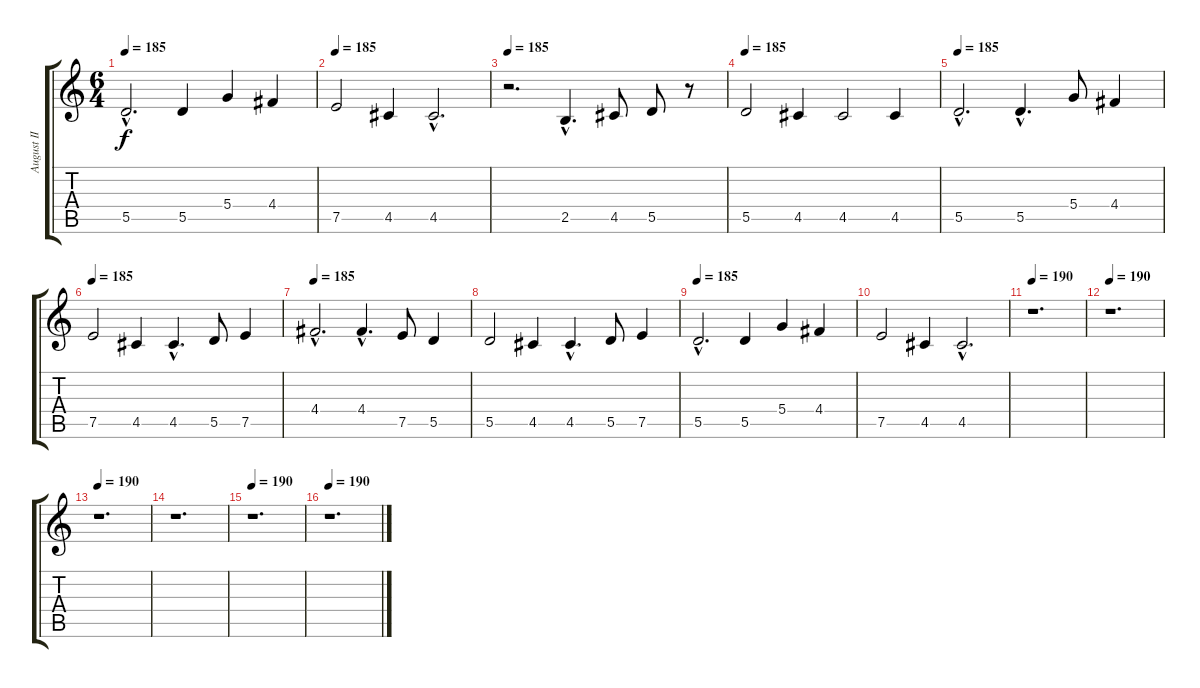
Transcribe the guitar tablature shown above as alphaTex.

\track ("August II" "August II") {instrument distortionguitar}
\staff {score tabs}
\tuning (E4 B3 G3 D3 A2 E2) {hide}
\ts (6 4)
\tempo 185
\clef g2
\ks c
5.5{hac}.2{d dy f} 5.5.4 5.4.4 4.4.4 |
\tempo 185
7.5.2 4.5.4 4.5{hac}.2{d} |
\tempo 185
r.2{d balance 8} 2.5{hac}.4{d} 4.5.8 5.5.8 r.8 |
\tempo 185
5.5.2 4.5.4 4.5.2 4.5.4 |
\tempo 185
5.5{hac}.2{d} 5.5{hac}.4{d} 5.4.8 4.4.4 |
\tempo 185
7.5.2 4.5.4 4.5{hac}.4{d} 5.5.8 7.5.4 |
\tempo 185
4.4{hac}.2{d} 4.4{hac}.4{d} 7.5.8 5.5.4 |
5.5.2 4.5.4 4.5{hac}.4{d} 5.5.8 7.5.4 |
\tempo 185
5.5{hac}.2{d} 5.5.4 5.4.4 4.4.4 |
7.5.2 4.5.4 4.5{hac}.2{d} |
\tempo 190
r.1{d} |
\tempo 190
r.1{d} |
\tempo 190
r.1{d} |
r.1{d} |
\tempo 190
r.1{d} |
\tempo 190
r.1{d}
